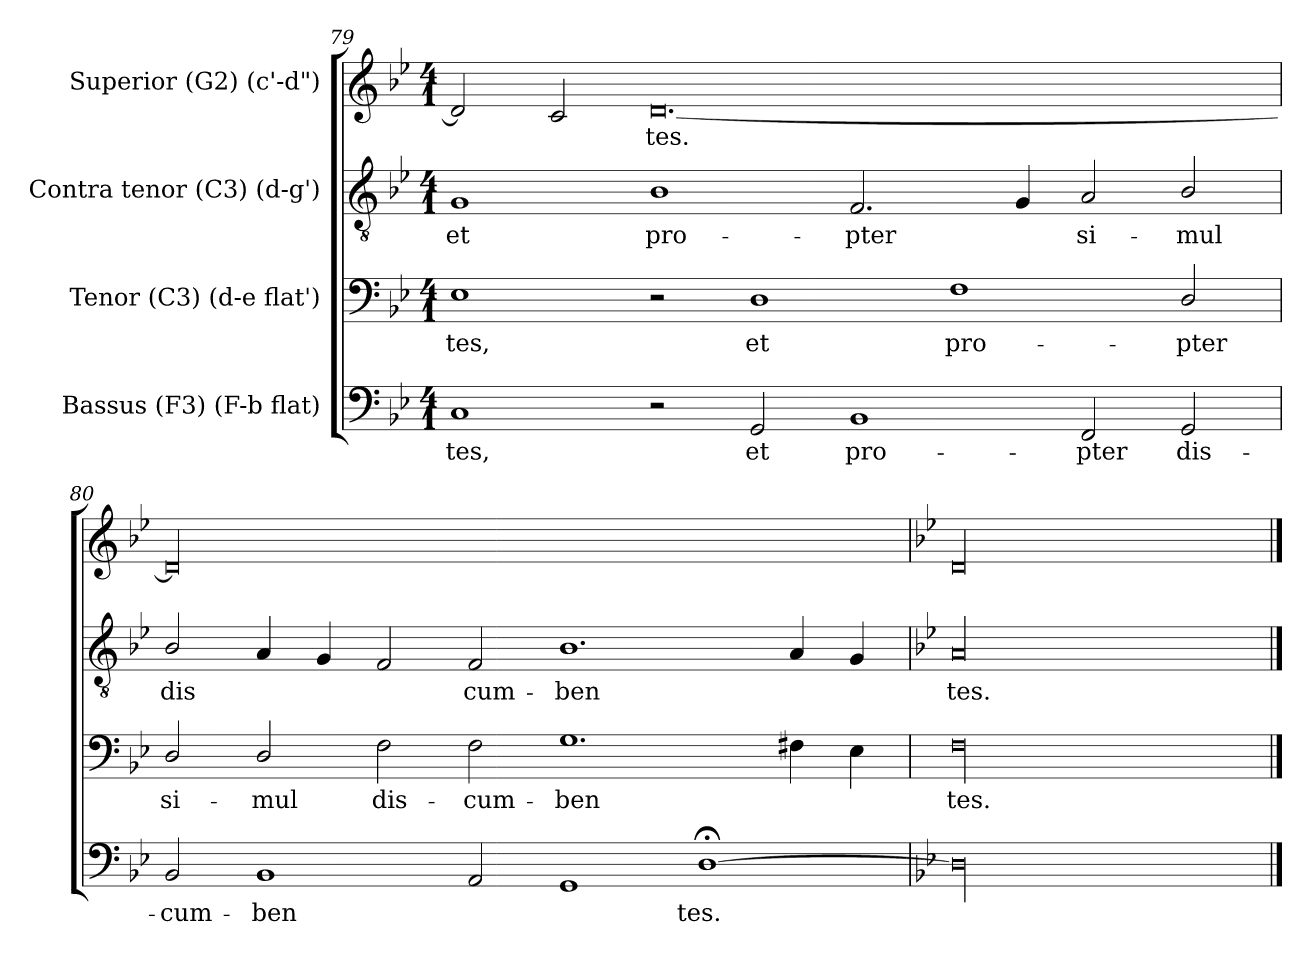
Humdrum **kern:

**kern	**text	**kern	**text	**kern	**text	**kern	**text
*part4	*part4	*part3	*part3	*part2	*part2	*part1	*part1
*staff4	*staff4	*staff3	*staff3	*staff2	*staff2	*staff1	*staff1
*I"Bassus (F3)  (F-b flat)	*	*I"Tenor (C3)  (d-e flat')	*	*I"Contra tenor (C3)  (d-g')	*	*I"Superior (G2)  (c'-d")	*
*clefF4	*	*clefF4	*	*clefGv2	*	*clefG2	*
*k[b-e-]	*	*k[b-e-]	*	*k[b-e-]	*	*k[b-e-]	*
*B-:	*	*B-:	*	*B-:	*	*B-:	*
*M4/1	*	*M4/1	*	*M4/1	*	*M4/1	*
=79	=79	=79	=79	=79	=79	=79	=79
!	!LO:LY:b:cj	!	!LO:LY:b:cj	!	!LO:LY:b:cj	!	!LO:LY:b:cj
1C	-tes,	1E-	-tes,	1G	et	2d/]	--
!	!	!	!	!	!	!	!LO:LY:b:cj
.	.	.	.	.	.	2c/	--
!	!	!	!	!	!LO:LY:b:cj	!	!LO:LY:b:cj
2r	.	2r	.	1B-	pro-	[<0.d	-tes.
!	!LO:LY:b:cj	!	!LO:LY:b:cj	!	!	!	!
2GG/	et	1D	et	.	.	.	.
!	!LO:LY:b:cj	!	!	!	!LO:LY:b:cj	!	!
1BB-	pro-	.	.	2.F/	-pter	.	.
!	!	!	!LO:LY:b:cj	!	!	!	!
.	.	1F	pro-	.	.	.	.
!	!	!	!	!	!LO:LY:b:cj	!	!
.	.	.	.	4G/	.	.	.
!	!LO:LY:b:cj	!	!	!	!LO:LY:b:cj	!	!
2FF/	-pter	.	.	2A/	si-	.	.
!	!LO:LY:b:cj	!	!LO:LY:b:cj	!	!LO:LY:b:cj	!	!
2GG/	dis-	2D/	-pter	2B-/	-mul	.	.
!!LO:PB:g=z
=80	=80	=80	=80	=80	=80	=80	=80
!	!LO:LY:b:cj	!	!LO:LY:b:cj	!	!LO:LY:b:cj	!	!LO:LY:b:cj
2BB-/	-cum-	2D/	si-	2B-/	dis-	00d]	.
!	!LO:LY:b:cj	!	!LO:LY:b:cj	!	!LO:LY:b:cj	!	!
1BB-	-ben-	2D/	-mul	4A/	--	.	.
!	!	!	!	!	!LO:LY:b:cj	!	!
.	.	.	.	4G/	--	.	.
!	!	!	!LO:LY:b:cj	!	!LO:LY:b:cj	!	!
.	.	2F\	dis-	2F/	--	.	.
!	!LO:LY:b:cj	!	!LO:LY:b:cj	!	!LO:LY:b:cj	!	!
2AA/	--	2F\	-cum-	2F/	-cum-	.	.
!	!LO:LY:b:cj	!	!LO:LY:b:cj	!	!LO:LY:b:cj	!	!
1GG	--	1.G	-ben-	1.B-	-ben-	.	.
!	!LO:LY:b:cj	!	!	!	!	!	!
[<1D;<	-tes.	.	.	.	.	.	.
!	!	!	!LO:LY:b:cj	!	!LO:LY:b:cj	!	!
.	.	4F#\	--	4A/	--	.	.
!	!	!	!LO:LY:b:cj	!	!LO:LY:b:cj	!	!
.	.	4E-\	--	4G/	--	.	.
=81	=81	=81	=81	=81	=81	=81	=81
*	*	*k[]	*	*	*	*	*
*	*	*C:	*	*	*	*	*
!	!LO:LY:b:cj	!	!LO:LY:b:cj	!	!LO:LY:b:cj	!	!LO:LY:b:cj
00D]	.	00F	-tes.	00A	-tes.	00d	.
==	==	==	==	==	==	==	==
*-	*-	*-	*-	*-	*-	*-	*-
